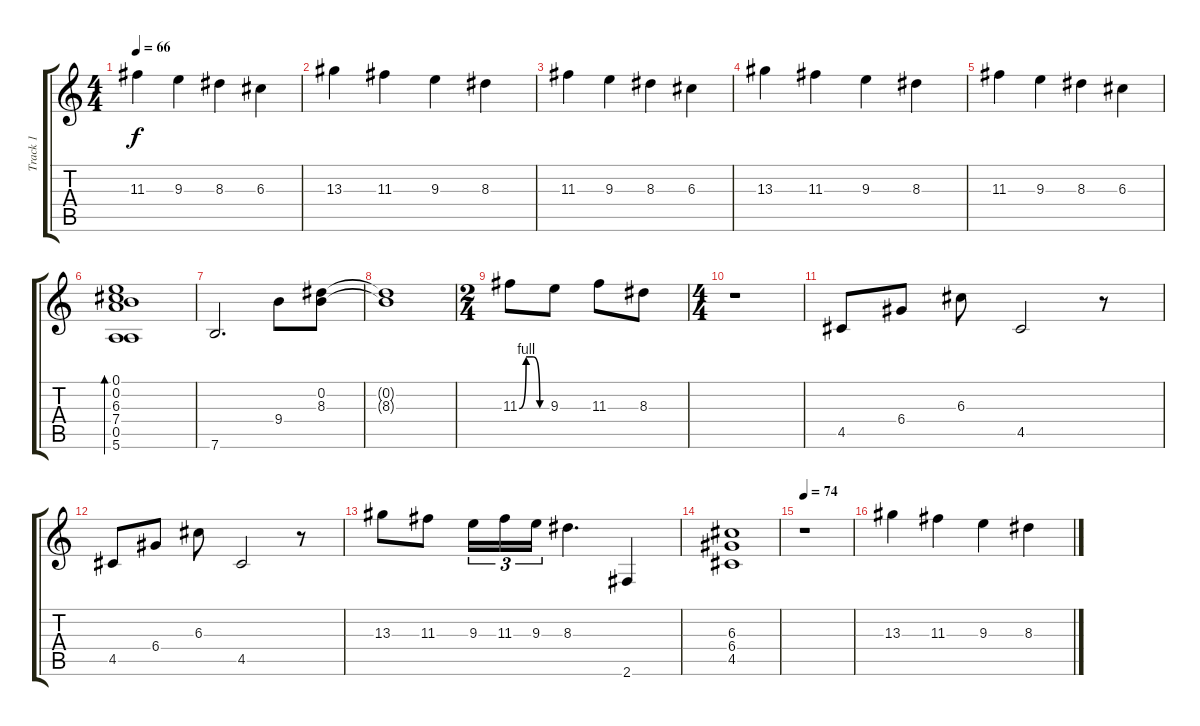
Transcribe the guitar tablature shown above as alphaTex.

\track ("Track 1" "Track 1") {instrument acousticguitarsteel}
\staff {score tabs}
\tuning (E4 B3 G3 D3 A2 E2) {hide}
\ts (4 4)
\tempo 66
\clef g2
\ks c
11.3.4{dy f} 9.3.4 8.3.4 6.3.4 |
13.3.4 11.3.4 9.3.4 8.3.4 |
11.3.4 9.3.4 8.3.4 6.3.4 |
13.3.4 11.3.4 9.3.4 8.3.4 |
11.3.4 9.3.4 8.3.4 6.3.4 |
(0.1 0.2 6.3 7.4 0.5 5.6).1{bd 120} |
7.6.2{d} 9.4.8 (0.2 8.3).8 |
(0.2{t} 8.3{t}).1 |
\ts (2 4)
11.3{be (custom 0 0 15 4 30 4 45 0 60 0)}.8 9.3.8 11.3.8 8.3.8 |
\ts (4 4)
r.1 |
4.5.8 6.4.8 6.3.8 4.5.2 r.8 |
4.5.8 6.4.8 6.3.8 4.5.2 r.8 |
13.3.8 11.3.8 9.3.16{tu (3 2)} 11.3.16{tu (3 2)} 9.3.16{tu (3 2)} 8.3.4{d} 2.6.4 |
(6.3 6.4 4.5).1 |
\tempo 74
r.1 |
13.3.4 11.3.4 9.3.4 8.3.4
